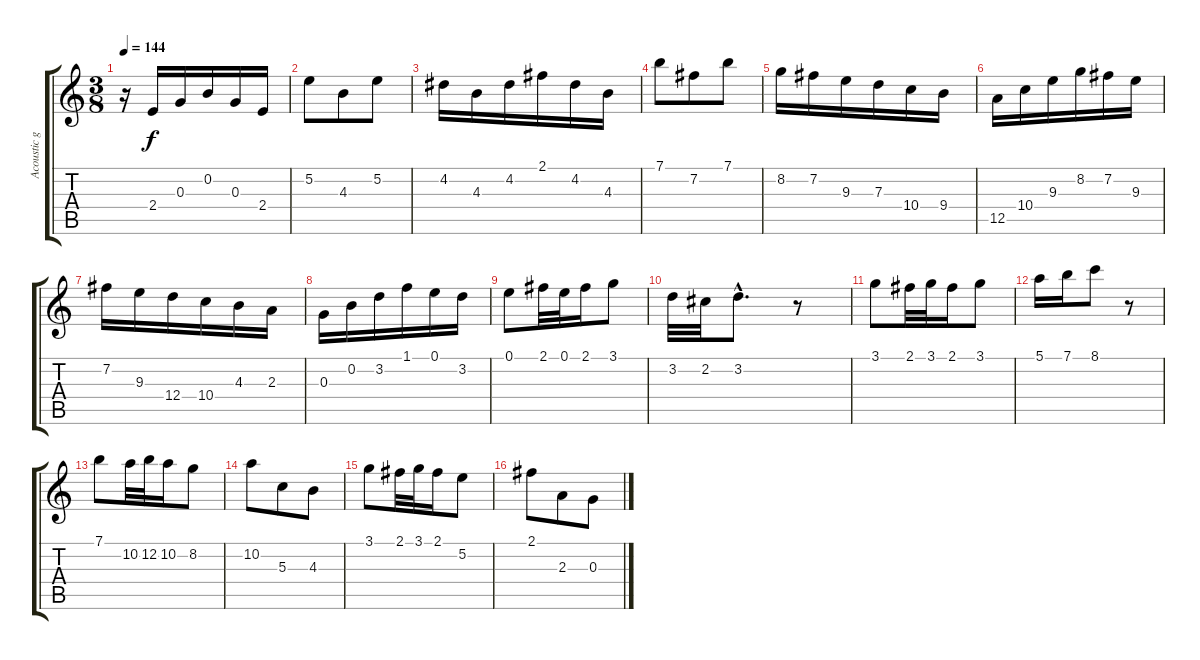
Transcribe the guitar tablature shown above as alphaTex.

\track ("Acoustic guitar 1" "Acoustic g") {instrument acousticguitarnylon}
\staff {score tabs}
\tuning (E4 B3 G3 D3 A2 E2) {hide}
\ts (3 8)
\tempo 144
\clef g2
\ks c
r.16{dy f instrument acousticguitarnylon} 2.4.16 0.3.16 0.2.16 0.3.16 2.4.16 |
5.2.8 4.3.8 5.2.8 |
4.2.16 4.3.16 4.2.16 2.1.16 4.2.16 4.3.16 |
7.1.8 7.2.8 7.1.8 |
8.2.16 7.2.16 9.3.16 7.3.16 10.4.16 9.4.16 |
12.5.16 10.4.16 9.3.16 8.2.16 7.2.16 9.3.16 |
7.2.16 9.3.16 12.4.16 10.4.16 4.3.16 2.3.16 |
0.3.16 0.2.16 3.2.16 1.1.16 0.1.16 3.2.16 |
0.1.8 2.1.32 0.1.32 2.1.16 3.1.8 |
3.2.32 2.2.32 3.2{hac}.8{d} r.8 |
3.1.8 2.1.32 3.1.32 2.1.16 3.1.8 |
5.1.16 7.1.16 8.1.8 r.8 |
7.1.8 10.2.32 12.2.32 10.2.16 8.2.8 |
10.2.8 5.3.8 4.3.8 |
3.1.8 2.1.32 3.1.32 2.1.16 5.2.8 |
2.1.8 2.3.8 0.3.8
